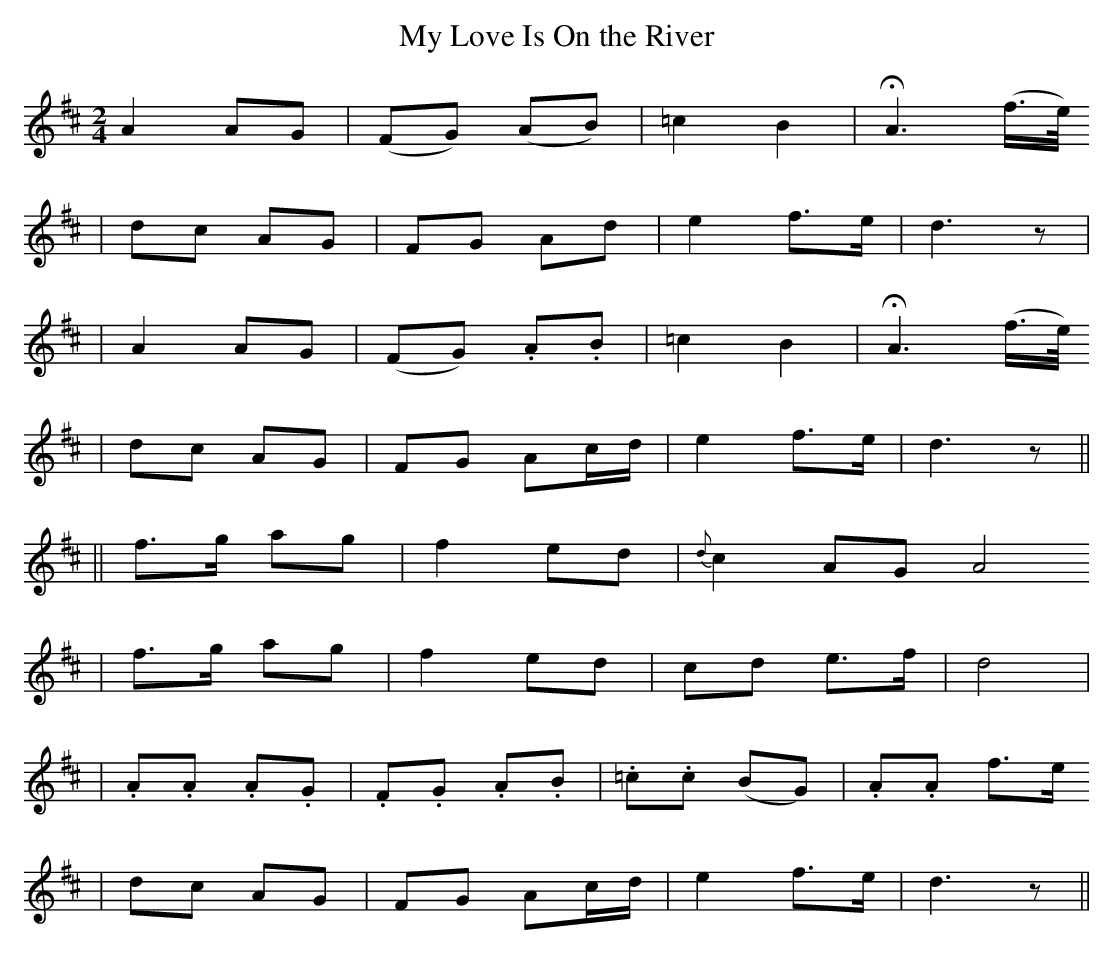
X:1
T: My Love Is On the River
M: 2/4
L: 1/8
K: D
  A2 AG | (FG) (AB) | =c2 B2 | HA3 (f/>e/)
| dc AG | FG Ad | e2 f>e | d3 z |
| A2 AG | (FG) .A.B | =c2 B2 | HA3 (f/>e/)
| dc AG | FG Ac/d/ | e2 f>e | d3 z ||
|| f>g ag | f2 ed | {d}c2 AG A4
| f>g ag | f2 ed | cd e>f | d4 |
| .A.A .A.G | .F.G .A.B | .=c.c (BG) | .A.A f>e
| dc AG | FG Ac/d/ | e2 f>e | d3 z ||
